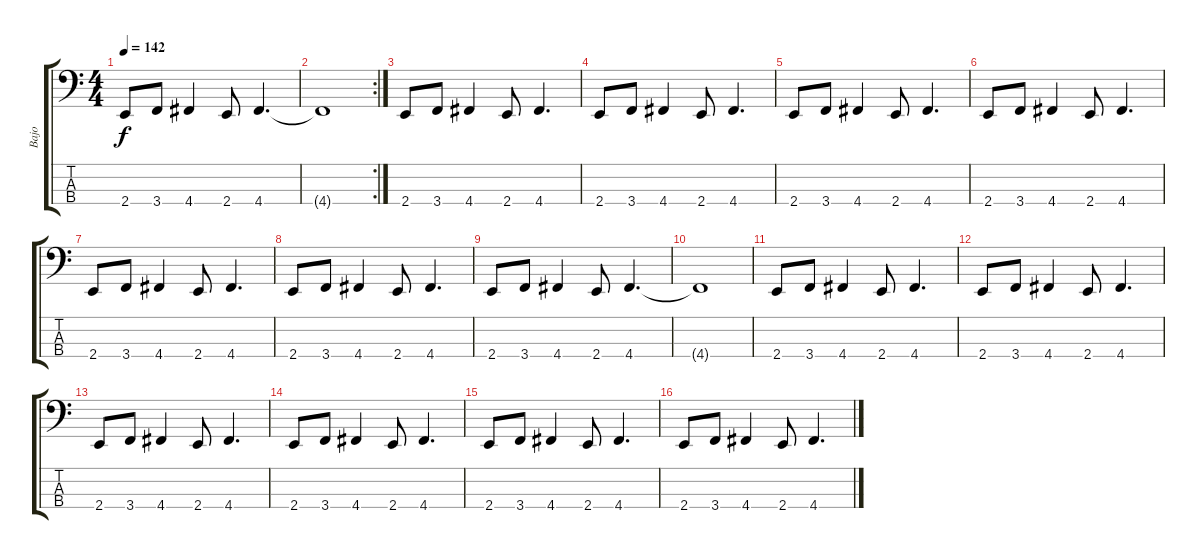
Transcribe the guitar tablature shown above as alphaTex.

\track ("Bajo" "Bajo") {instrument electricbassfinger}
\staff {score tabs}
\tuning (F2 C2 G1 D1) {hide}
\ts (4 4)
\tempo 142
\clef f4
\ks c
2.4.8{dy f} 3.4.8 4.4.4 2.4.8 4.4.4{d} |
\rc 2
4.4{t}.1 |
2.4.8 3.4.8 4.4.4 2.4.8 4.4.4{d} |
2.4.8 3.4.8 4.4.4 2.4.8 4.4.4{d} |
2.4.8 3.4.8 4.4.4 2.4.8 4.4.4{d} |
2.4.8 3.4.8 4.4.4 2.4.8 4.4.4{d} |
2.4.8 3.4.8 4.4.4 2.4.8 4.4.4{d} |
2.4.8 3.4.8 4.4.4 2.4.8 4.4.4{d} |
2.4.8 3.4.8 4.4.4 2.4.8 4.4.4{d} |
4.4{t}.1 |
2.4.8 3.4.8 4.4.4 2.4.8 4.4.4{d} |
2.4.8 3.4.8 4.4.4 2.4.8 4.4.4{d} |
2.4.8 3.4.8 4.4.4 2.4.8 4.4.4{d} |
2.4.8 3.4.8 4.4.4 2.4.8 4.4.4{d} |
2.4.8 3.4.8 4.4.4 2.4.8 4.4.4{d} |
2.4.8 3.4.8 4.4.4 2.4.8 4.4.4{d}
